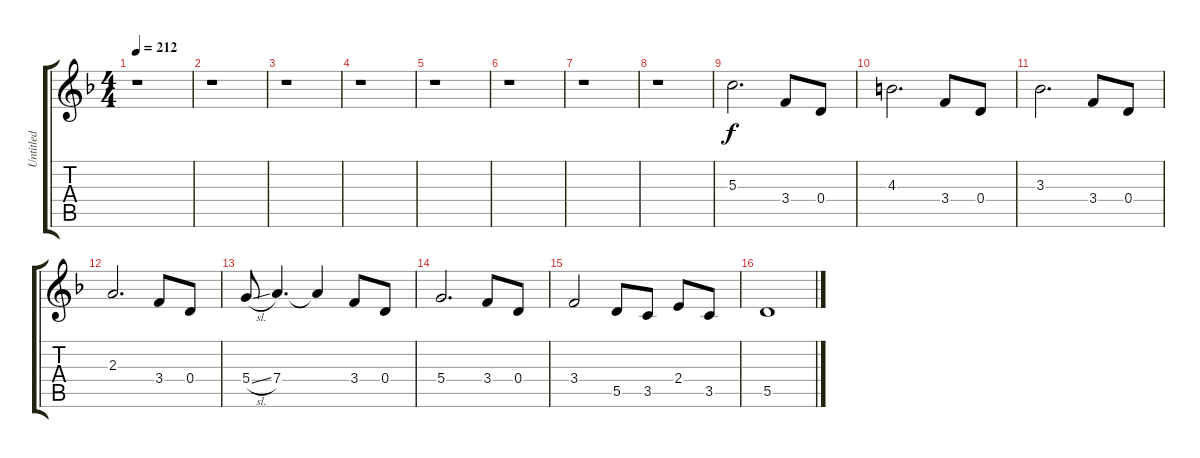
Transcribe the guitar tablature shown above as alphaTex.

\track ("Untitled" "Untitled") {instrument distortionguitar}
\staff {score tabs}
\tuning (E4 B3 G3 D3 A2 E2) {hide}
\ts (4 4)
\tempo 212
\clef g2
\ks f
r.1{dy f instrument distortionguitar} |
r.1 |
r.1 |
r.1 |
r.1 |
r.1 |
r.1 |
r.1 |
5.3.2{d} 3.4.8 0.4.8 |
4.3.2{d} 3.4.8 0.4.8 |
3.3.2{d} 3.4.8 0.4.8 |
2.3.2{d} 3.4.8 0.4.8 |
5.4{sl}.8 7.4.4{d} 7.4{t}.4 3.4.8 0.4.8 |
5.4.2{d} 3.4.8 0.4.8 |
3.4.2 5.5.8 3.5.8 2.4.8 3.5.8 |
5.5.1
